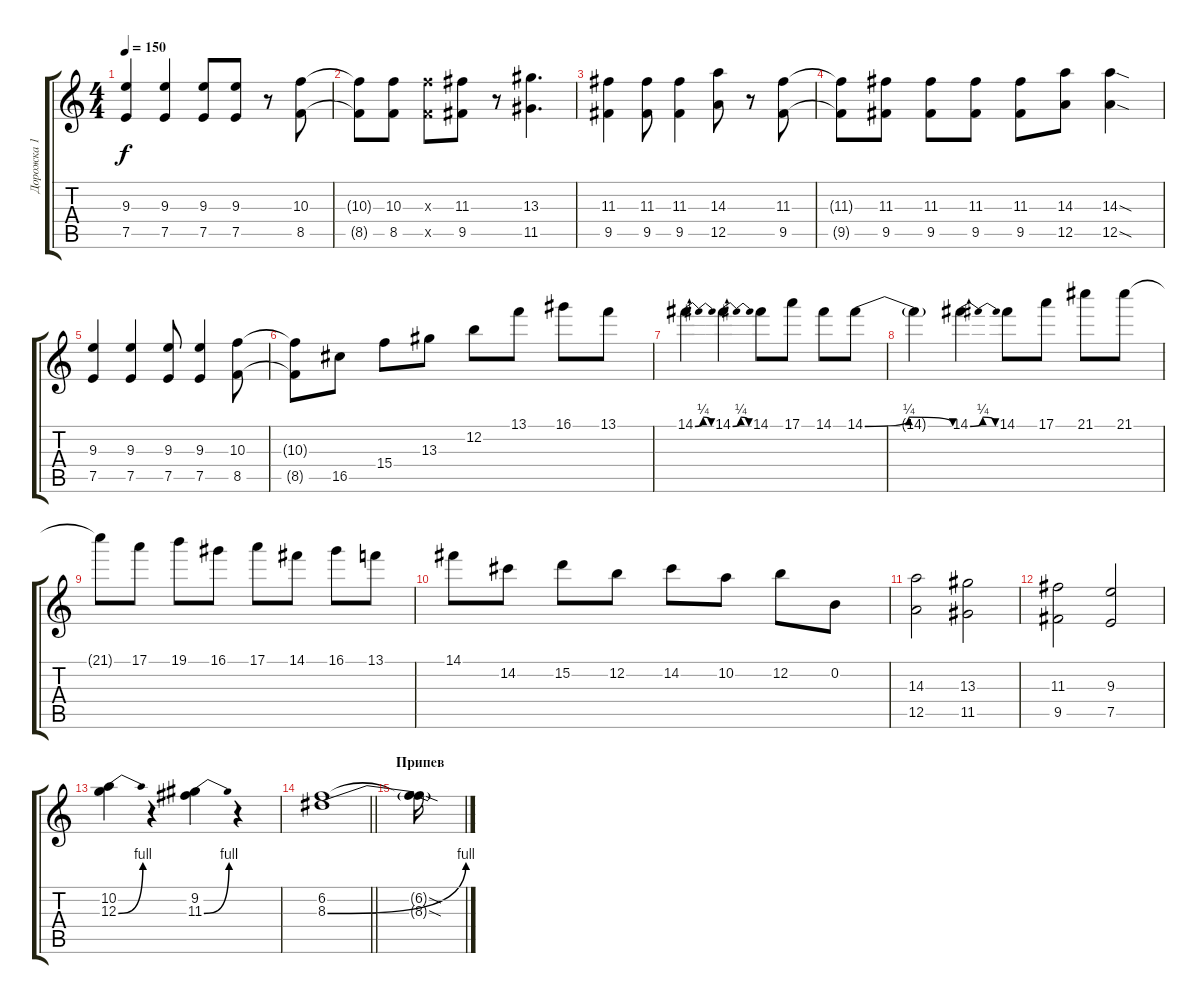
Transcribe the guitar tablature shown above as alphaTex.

\track ("Дорожка 1" "Дорожка 1") {instrument distortionguitar}
\staff {score tabs}
\tuning (E4 B3 G3 D3 A2 E2) {hide}
\ts (4 4)
\tempo 150
\clef g2
\ks c
(9.3 7.5).4{dy f} (9.3 7.5).4 (9.3 7.5).8 (9.3 7.5).8 r.8 (10.3 8.5).8 |
(10.3{t} 8.5{t}).8 (10.3 8.5).8 (10.3{x} 8.5{x}).8 (11.3 9.5).8 r.8 (13.3 11.5).4{d} |
(11.3 9.5).4 (11.3 9.5).8 (11.3 9.5).4 (14.3 12.5).8 r.8 (11.3 9.5).8 |
(11.3{t} 9.5{t}).8 (11.3 9.5).8 (11.3 9.5).8 (11.3 9.5).8 (11.3 9.5).8 (14.3 12.5).8 (14.3{sod} 12.5{sod}).4 |
(9.3 7.5).4 (9.3 7.5).4 (9.3 7.5).8 (9.3 7.5).4 (10.3 8.5).8 |
(10.3{t} 8.5{t}).8 16.5.8 15.4.8 13.3.8 12.2.8 13.1.8 16.1.8 13.1.8 |
14.1{be (bendrelease 0 0 15 1 15 1 60 0)}.4 14.1{be (bendrelease 0 0 15 1 15 1 60 0)}.4 14.1.8 17.1.8 14.1.8 14.1{be (bendrelease 0 0 15 1 15 1 60 0)}.8 |
14.1{t}.4 14.1{be (bendrelease 0 0 15 1 15 1 60 0)}.4 14.1.8 17.1.8 21.1.8 21.1.8 |
21.1{t}.8 17.1.8 19.1.8 16.1.8 17.1.8 14.1.8 16.1.8 13.1.8 |
14.1.8 14.2.8 15.2.8 12.2.8 14.2.8 10.2.8 12.2.8 0.2.8 |
(14.3 12.5).2 (13.3 11.5).2 |
(11.3 9.5).2 (9.3 7.5).2 |
(10.2 12.3{be (bend 0 0 60 4)}).4 r.4 (9.2 11.3{be (bend 0 0 60 4)}).4 r.4 |
\barLineRight lightlight
(6.2 8.3{be (bend 0 0 60 4)}).1 |
\section ("" "Припев")
(6.2{sod t} 8.3{sod t}).16
